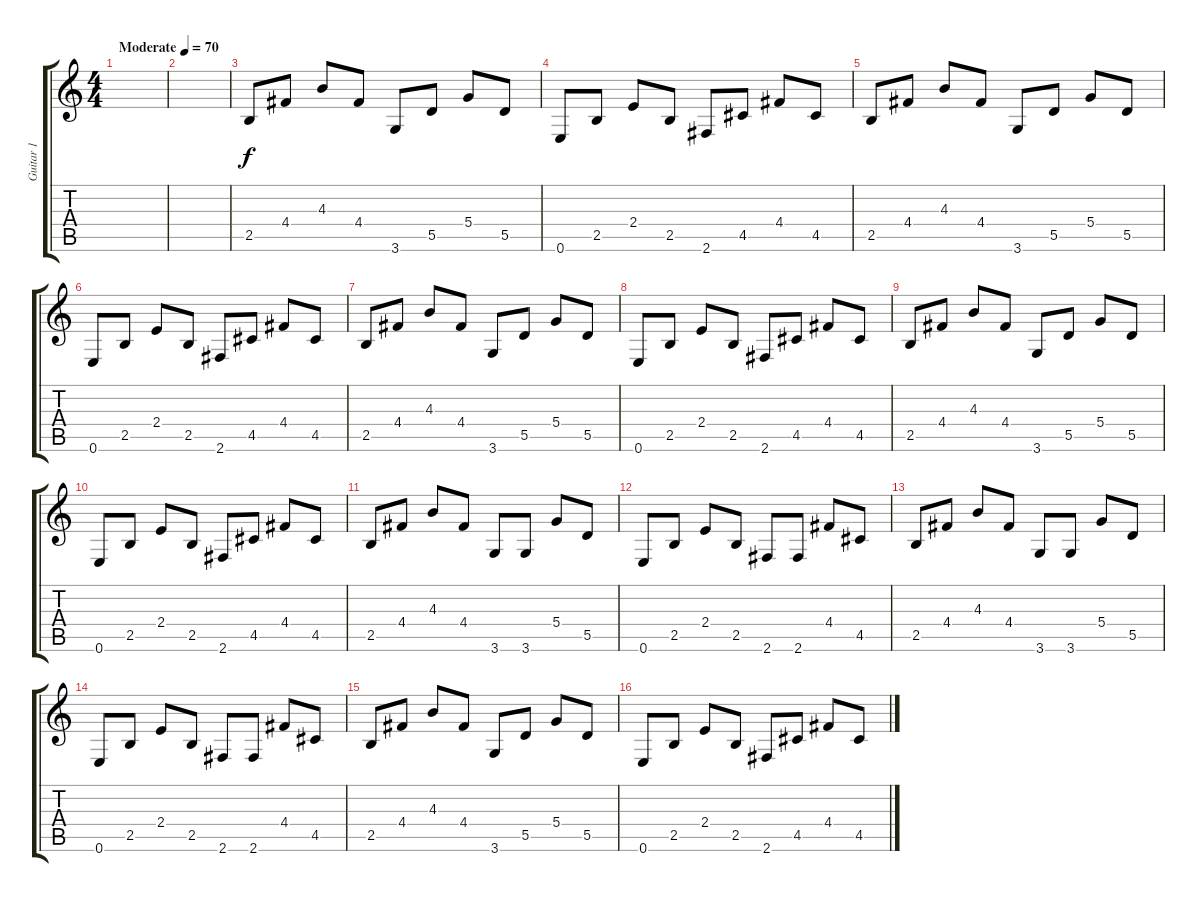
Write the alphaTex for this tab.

\track ("Guitar 1" "Guitar 1") {instrument acousticguitarsteel}
\staff {score tabs}
\tuning (E4 B3 G3 D3 A2 E2) {hide}
\ts (4 4)
\tempo (70 "Moderate")
\clef g2
\ks c
|
|
2.5.8 4.4.8 4.3.8 4.4.8 3.6.8 5.5.8 5.4.8 5.5.8 |
0.6.8 2.5.8 2.4.8 2.5.8 2.6.8 4.5.8 4.4.8 4.5.8 |
2.5.8 4.4.8 4.3.8 4.4.8 3.6.8 5.5.8 5.4.8 5.5.8 |
0.6.8 2.5.8 2.4.8 2.5.8 2.6.8 4.5.8 4.4.8 4.5.8 |
2.5.8 4.4.8 4.3.8 4.4.8 3.6.8 5.5.8 5.4.8 5.5.8 |
0.6.8 2.5.8 2.4.8 2.5.8 2.6.8 4.5.8 4.4.8 4.5.8 |
2.5.8 4.4.8 4.3.8 4.4.8 3.6.8 5.5.8 5.4.8 5.5.8 |
0.6.8 2.5.8 2.4.8 2.5.8 2.6.8 4.5.8 4.4.8 4.5.8 |
2.5.8 4.4.8 4.3.8 4.4.8 3.6.8 3.6.8 5.4.8 5.5.8 |
0.6.8 2.5.8 2.4.8 2.5.8 2.6.8 2.6.8 4.4.8 4.5.8 |
2.5.8 4.4.8 4.3.8 4.4.8 3.6.8 3.6.8 5.4.8 5.5.8 |
0.6.8 2.5.8 2.4.8 2.5.8 2.6.8 2.6.8 4.4.8 4.5.8 |
2.5.8 4.4.8 4.3.8 4.4.8 3.6.8 5.5.8 5.4.8 5.5.8 |
0.6.8 2.5.8 2.4.8 2.5.8 2.6.8 4.5.8 4.4.8 4.5.8
